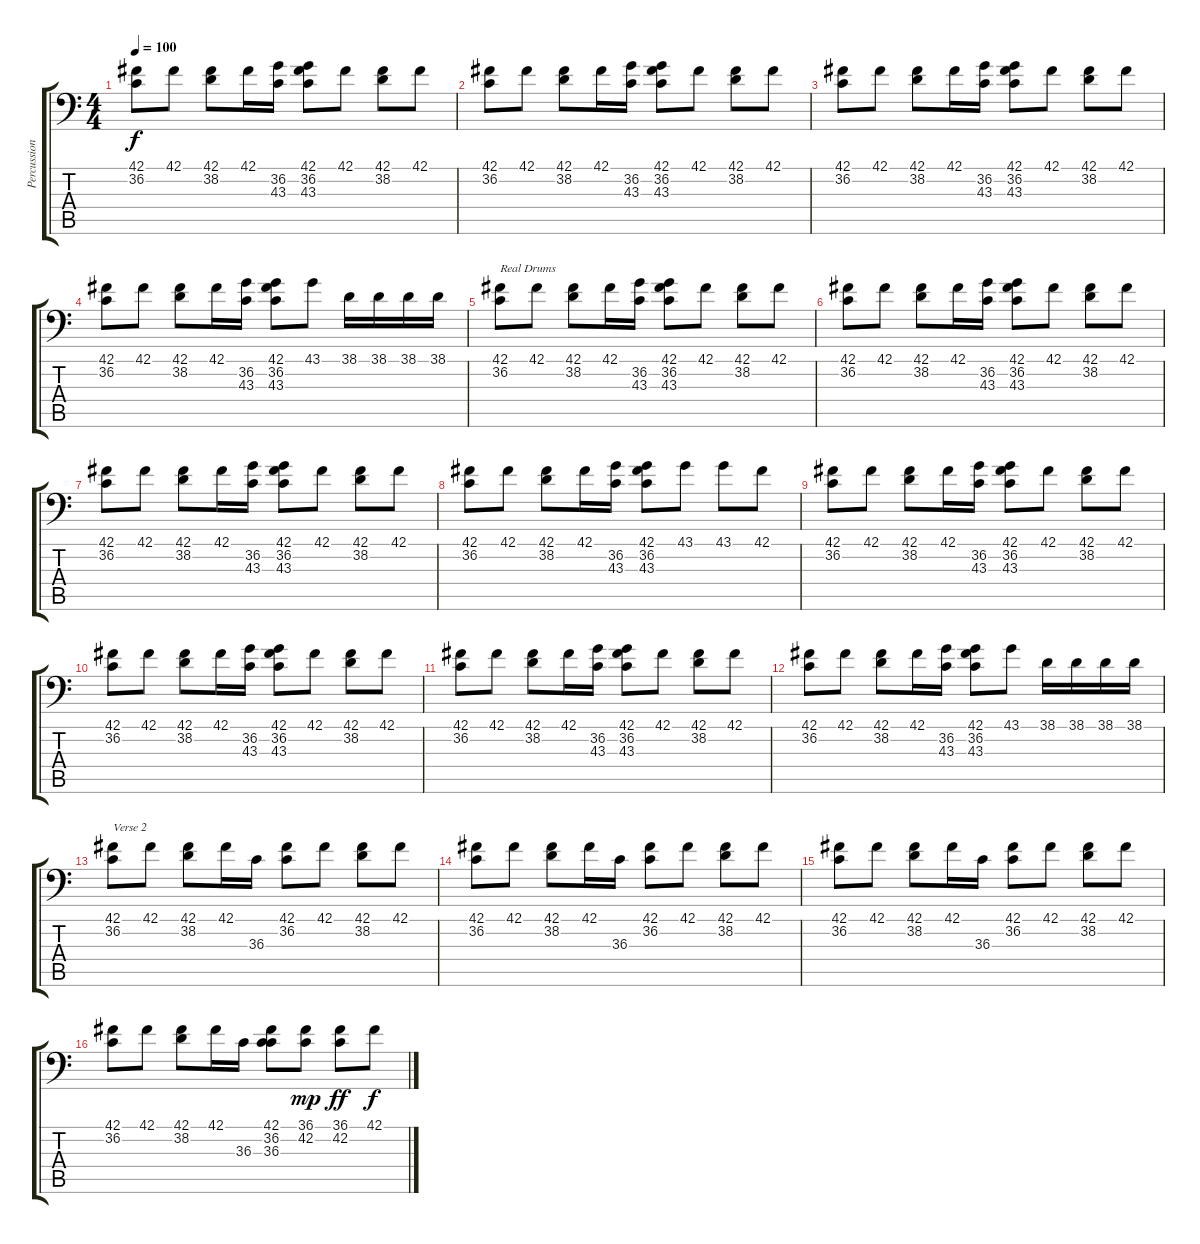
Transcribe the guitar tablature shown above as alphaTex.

\track ("Percussion" "Percussion") {instrument acousticgrandpiano}
\staff {score tabs}
\tuning (C-1 C-1 C-1 C-1 C-1 C-1) {hide}
\ts (4 4)
\tempo 100
\clef f4
\ks c
(42.1 36.2).8{dy f} 42.1.8 (42.1 38.2).8 42.1.16 (36.2 43.3).16 (42.1 36.2 43.3).8 42.1.8 (42.1 38.2).8 42.1.8 |
(42.1 36.2).8 42.1.8 (42.1 38.2).8 42.1.16 (36.2 43.3).16 (42.1 36.2 43.3).8 42.1.8 (42.1 38.2).8 42.1.8 |
(42.1 36.2).8 42.1.8 (42.1 38.2).8 42.1.16 (36.2 43.3).16 (42.1 36.2 43.3).8 42.1.8 (42.1 38.2).8 42.1.8 |
(42.1 36.2).8 42.1.8 (42.1 38.2).8 42.1.16 (36.2 43.3).16 (42.1 36.2 43.3).8 43.1.8 38.1.16 38.1.16 38.1.16 38.1.16 |
(42.1 36.2).8{txt "Real Drums"} 42.1.8 (42.1 38.2).8 42.1.16 (36.2 43.3).16 (42.1 36.2 43.3).8 42.1.8 (42.1 38.2).8 42.1.8 |
(42.1 36.2).8 42.1.8 (42.1 38.2).8 42.1.16 (36.2 43.3).16 (42.1 36.2 43.3).8 42.1.8 (42.1 38.2).8 42.1.8 |
(42.1 36.2).8 42.1.8 (42.1 38.2).8 42.1.16 (36.2 43.3).16 (42.1 36.2 43.3).8 42.1.8 (42.1 38.2).8 42.1.8 |
(42.1 36.2).8 42.1.8 (42.1 38.2).8 42.1.16 (36.2 43.3).16 (42.1 36.2 43.3).8 43.1.8 43.1.8 42.1.8 |
(42.1 36.2).8 42.1.8 (42.1 38.2).8 42.1.16 (36.2 43.3).16 (42.1 36.2 43.3).8 42.1.8 (42.1 38.2).8 42.1.8 |
(42.1 36.2).8 42.1.8 (42.1 38.2).8 42.1.16 (36.2 43.3).16 (42.1 36.2 43.3).8 42.1.8 (42.1 38.2).8 42.1.8 |
(42.1 36.2).8 42.1.8 (42.1 38.2).8 42.1.16 (36.2 43.3).16 (42.1 36.2 43.3).8 42.1.8 (42.1 38.2).8 42.1.8 |
(42.1 36.2).8 42.1.8 (42.1 38.2).8 42.1.16 (36.2 43.3).16 (42.1 36.2 43.3).8 43.1.8 38.1.16 38.1.16 38.1.16 38.1.16 |
(42.1 36.2).8{txt "Verse 2"} 42.1.8 (42.1 38.2).8 42.1.16 36.3.16 (42.1 36.2).8 42.1.8 (42.1 38.2).8 42.1.8 |
(42.1 36.2).8 42.1.8 (42.1 38.2).8 42.1.16 36.3.16 (42.1 36.2).8 42.1.8 (42.1 38.2).8 42.1.8 |
(42.1 36.2).8 42.1.8 (42.1 38.2).8 42.1.16 36.3.16 (42.1 36.2).8 42.1.8 (42.1 38.2).8 42.1.8 |
(42.1 36.2).8 42.1.8 (42.1 38.2).8 42.1.16 36.3.16 (42.1 36.2 36.3).8 (36.1 42.2).8{dy mp} (36.1 42.2).8{dy ff} 42.1.8{dy f}
